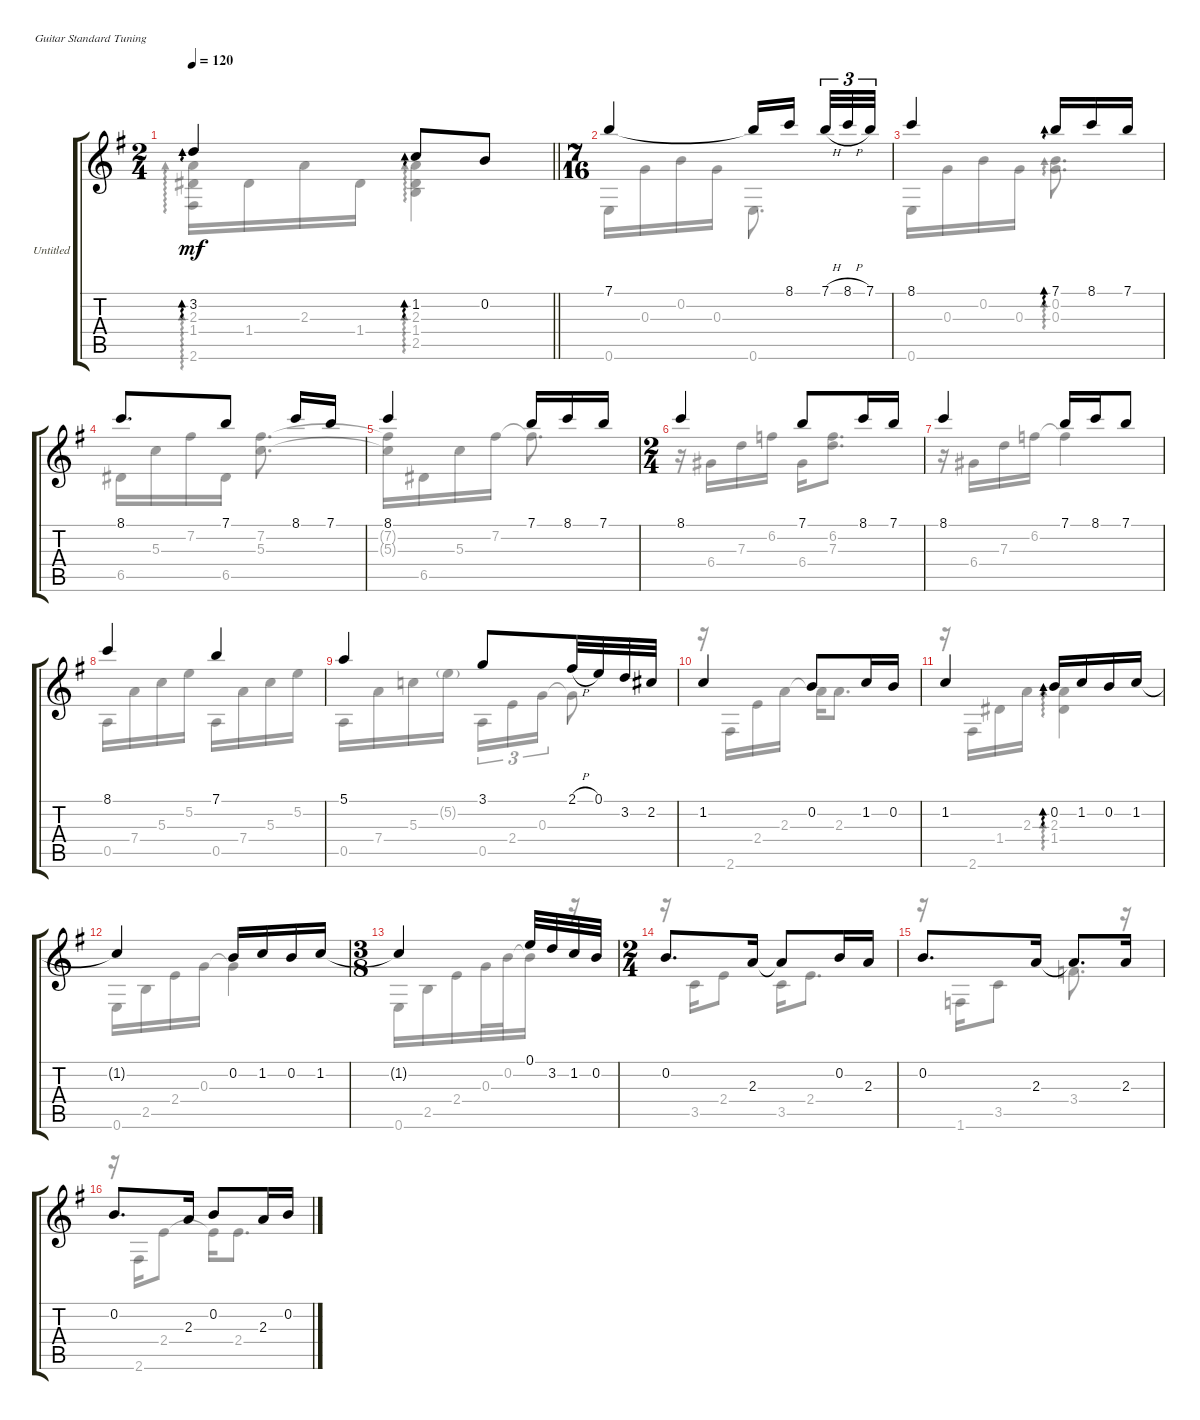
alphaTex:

\bracketExtendMode groupsimilarinstruments
\firstSystemTrackNameOrientation horizontal
\otherSystemsTrackNameOrientation horizontal
\track ("Untitled" "Untitled") {instrument acousticguitarnylon}
\staff {score tabs}
\tuning (E4 B3 G3 D3 A2 E2)
\voice
\ts (2 4)
\tempo 120
\clef g2
\barLineRight lightlight
\ks eminor
3.2.4{ad 0 dy mf} 1.2.8{ad 0} 0.2.8 |
\ts (7 16)
7.1.4 7.1{t}.16 8.1.16 7.1{h}.32{tu (3 2)} 8.1{h}.32{tu (3 2)} 7.1.32{tu (3 2)} |
8.1.4 7.1.16{ad 0} 8.1.16 7.1.16 |
8.1.8{d} 7.1.8 8.1.16 7.1.16 |
8.1.4 7.1.16 8.1.16 7.1.16 |
\ts (2 4)
8.1.4 7.1.8 8.1.16 7.1.16 |
8.1.4 7.1.16 8.1.16 7.1.8 |
8.1.4 7.1.4 |
5.1.4 3.1.8 2.1{h}.32 0.1.32 3.2.32 2.2.32 |
1.2.4 0.2.8 1.2.16 0.2.16 |
1.2.4 0.2.16{ad 0} 1.2.16 0.2.16 1.2.16 |
1.2{t}.4 0.2.16 1.2.16 0.2.16 1.2.16 |
\ts (3 8)
1.2{t}.4 0.1.32 3.2.32 1.2.32 0.2.32 |
\ts (2 4)
0.2.8{d} 2.3.16 2.3{t}.8 0.2.16 2.3.16 |
0.2.8{d} 2.3.16 2.3{t}.8{d} 2.3.16 |
0.2.8{d} 2.3.16 0.2.8 2.3.16 0.2.16
\voice
\clef g2
\ottava regular
\simile none
\barLineRight lightlight
\ks eminor
(2.3 1.4 2.6).16{ad 0 dy mf} 1.4.16 2.3.16 1.4.16 (2.3 1.4 2.5).4{ad 0} |
0.6.16 0.3.16 0.2.16 0.3.16 0.6.8{d} |
0.6.16 0.3.16 0.2.16 0.3.16 (0.2 0.3).8{d ad 0} |
6.5.16 5.3.16 7.2.16 6.5.16 (7.2 5.3).8{d} |
(7.2{t} 5.3{t}).16 6.5.16 5.3.16 7.2.16 7.2{t}.8{d} |
r.16 6.4.16 7.3.16 6.2.16 6.4.16 (6.2 7.3).8{d} |
r.16 6.4.16 7.3.16 6.2.16 6.2{t}.4 |
0.5.16 7.4.16 5.3.16 5.2.16 0.5.16 7.4.16 5.3.16 5.2.16 |
0.5.16 7.4.16 5.3.16 5.2{g}.16 0.5.16{tu (3 2)} 2.4.16{tu (3 2)} 0.3.16{tu (3 2)} 0.3{t}.8 |
r.16 2.6.16 2.4.16 2.3.16 2.3{t}.16 2.3.8{d} |
r.16 2.6.16 1.4.16 2.3.16 (2.3 1.4).4{ad 0} |
0.6.16 2.5.16 2.4.16 0.3.16 0.3{t}.4 |
0.6.16 2.5.16 2.4.16 0.3.32 0.2.32 0.2{t}.16 r.16 |
r.16 3.5.16 2.4.8 3.5.16 2.4.8{d} |
r.16 1.6.16 3.5.8 3.4.8{d} r.16 |
r.16 2.6.16 2.4.8 2.4{t}.16 2.4.8{d}
